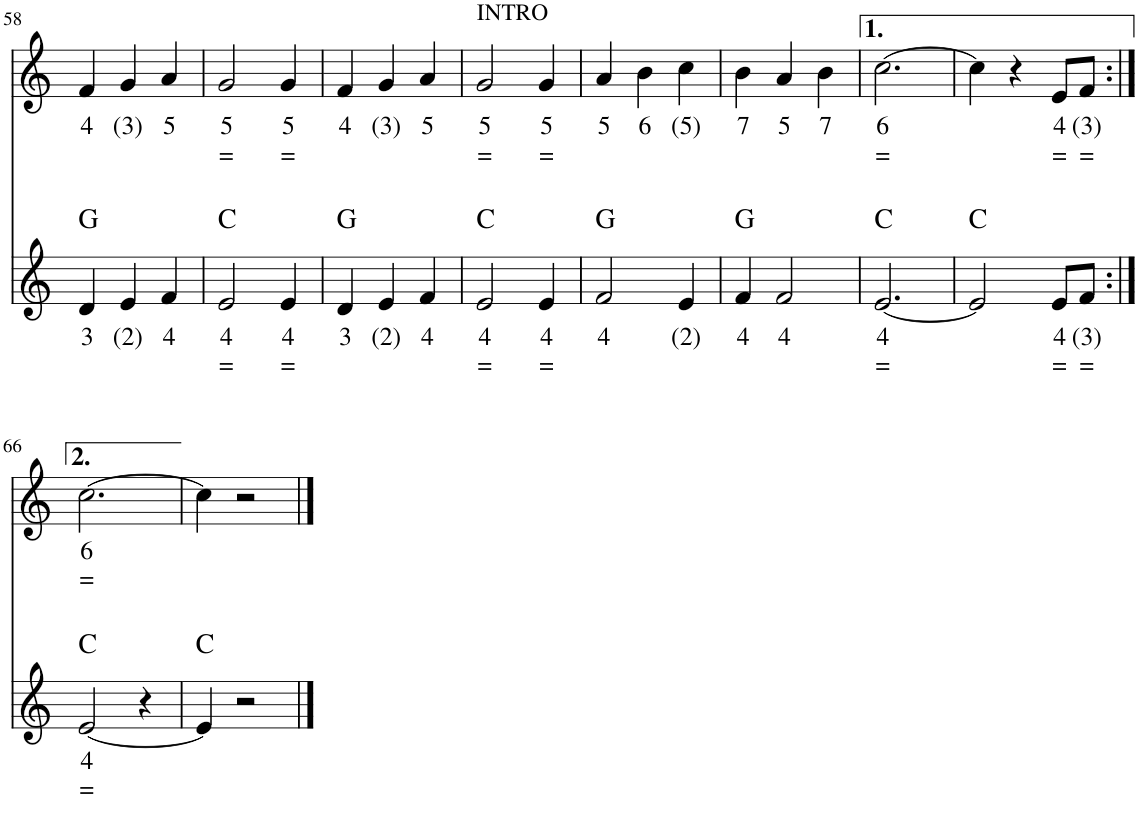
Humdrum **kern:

**kern	**text	**text	**harte	**kern	**text	**text
*part2	*part2	*part2	*part2	*part1	*part1	*part1
*staff2	*staff2	*staff2	*	*staff1	*staff1	*staff1
*I"Stem	*	*	*	*I"Stem	*	*
!!LO:PB:g=z
*clefG2	*	*	*	*clefG2	*	*
*k[]	*	*	*	*k[]	*	*
*M3/4	*	*	*	*M3/4	*	*
=58	=58	=58	=58	=58	=58	=58
!	!LO:LY:b	!	!	!	!LO:LY:b	!
4d/	3	.	G:maj	4f/	4	.
!	!LO:LY:b	!	!	!	!LO:LY:b	!
4e/	(2)	.	.	4g/	(3)	.
!	!LO:LY:b	!	!	!	!LO:LY:b	!
4f/	4	.	.	4a/	5	.
=59	=59	=59	=59	=59	=59	=59
!	!LO:LY:b	!LO:LY:b	!	!	!LO:LY:b	!LO:LY:b
2e/	4	=	C:maj	2g/	5	=
!	!LO:LY:b	!LO:LY:b	!	!	!LO:LY:b	!LO:LY:b
4e/	4	=	.	4g/	5	=
=60	=60	=60	=60	=60	=60	=60
!	!LO:LY:b	!	!	!	!LO:LY:b	!
4d/	3	.	G:maj	4f/	4	.
!	!LO:LY:b	!	!	!	!LO:LY:b	!
4e/	(2)	.	.	4g/	(3)	.
!	!LO:LY:b	!	!	!	!LO:LY:b	!
4f/	4	.	.	4a/	5	.
=61	=61	=61	=61	=61	=61	=61
!	!	!	!	!LO:TX:a:t=INTRO	!	!
!	!LO:LY:b	!LO:LY:b	!	!	!LO:LY:b	!LO:LY:b
2e/	4	=	C:maj	2g/	5	=
!	!LO:LY:b	!LO:LY:b	!	!	!LO:LY:b	!LO:LY:b
4e/	4	=	.	4g/	5	=
=62	=62	=62	=62	=62	=62	=62
!	!LO:LY:b	!	!	!	!LO:LY:b	!
2f/	4	.	G:maj	4a/	5	.
!	!	!	!	!	!LO:LY:b	!
.	.	.	.	4b\	6	.
!	!LO:LY:b	!	!	!	!LO:LY:b	!
4e/	(2)	.	.	4cc\	(5)	.
=63	=63	=63	=63	=63	=63	=63
!	!LO:LY:b	!	!	!	!LO:LY:b	!
4f/	4	.	G:maj	4b\	7	.
!	!LO:LY:b	!	!	!	!LO:LY:b	!
2f/	4	.	.	4a/	5	.
!	!	!	!	!	!LO:LY:b	!
.	.	.	.	4b\	7	.
=64	=64	=64	=64	=64	=64	=64
!	!LO:LY:b	!LO:LY:b	!	!	!LO:LY:b	!LO:LY:b
[2.e/	4	=	C:maj	[2.cc\	6	=
=65	=65	=65	=65	=65	=65	=65
2e/]	.	.	C:maj	4cc\]	.	.
.	.	.	.	4r	.	.
!	!LO:LY:b	!LO:LY:b	!	!	!LO:LY:b	!LO:LY:b
8e/L	4	=	.	8e/L	4	=
!	!LO:LY:b	!LO:LY:b	!	!	!LO:LY:b	!LO:LY:b
8f/J	(3)	=	.	8f/J	(3)	=
!!LO:LB:g=z
=66:|!	=66:|!	=66:|!	=66:|!	=66:|!	=66:|!	=66:|!
!	!LO:LY:b	!LO:LY:b	!	!	!LO:LY:b	!LO:LY:b
[2e/	4	=	C:maj	[2.cc\	6	=
4r	.	.	.	.	.	.
=67	=67	=67	=67	=67	=67	=67
4e/]	.	.	C:maj	4cc\]	.	.
2r	.	.	.	2r	.	.
==	==	==	==	==	==	==
*-	*-	*-	*-	*-	*-	*-
